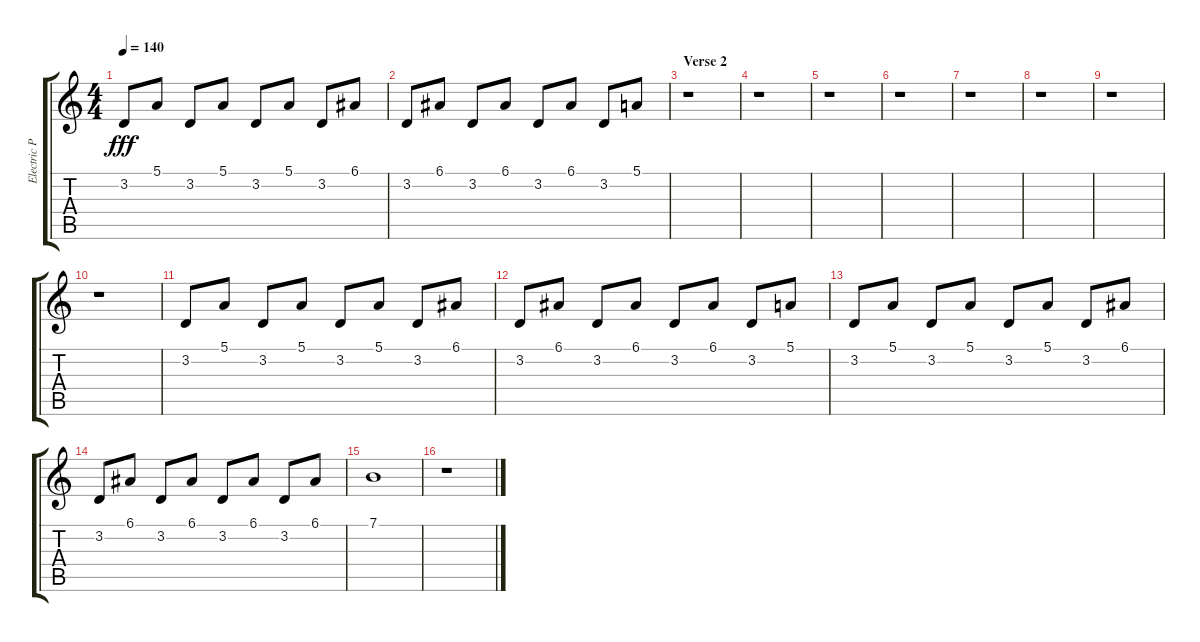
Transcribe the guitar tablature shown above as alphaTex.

\track ("Electric Piano" "Electric P") {instrument brightacousticpiano}
\staff {score tabs}
\tuning (E4 B3 G3 D3 A2 E2) {hide}
\ts (4 4)
\tempo 140
\clef g2
\ks c
3.2.8{dy fff} 5.1.8 3.2.8 5.1.8 3.2.8 5.1.8 3.2.8 6.1.8 |
3.2.8 6.1.8 3.2.8 6.1.8 3.2.8 6.1.8 3.2.8 5.1.8 |
\section ("" "Verse 2")
r.1 |
r.1 |
r.1 |
r.1 |
r.1 |
r.1 |
r.1 |
r.1 |
3.2.8 5.1.8 3.2.8 5.1.8 3.2.8 5.1.8 3.2.8 6.1.8 |
3.2.8 6.1.8 3.2.8 6.1.8 3.2.8 6.1.8 3.2.8 5.1.8 |
3.2.8 5.1.8 3.2.8 5.1.8 3.2.8 5.1.8 3.2.8 6.1.8 |
3.2.8 6.1.8 3.2.8 6.1.8 3.2.8 6.1.8 3.2.8 6.1.8 |
7.1.1 |
r.1
